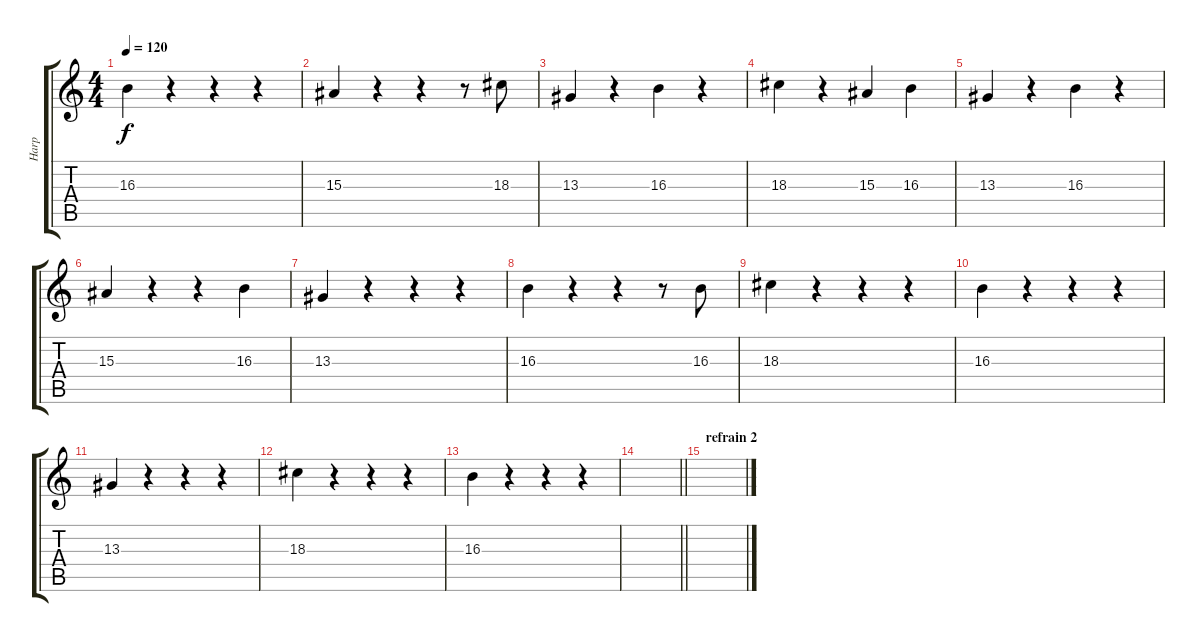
\track ("Harp" "Harp") {instrument orchestralharp}
\staff {score tabs}
\tuning (E4 B3 G3 D3 A2 E2) {hide}
\ts (4 4)
\tempo 120
\clef g2
\ks c
16.3.4{dy f} r.4 r.4 r.4 |
15.3.4 r.4 r.4 r.8 18.3.8 |
13.3.4 r.4 16.3.4 r.4 |
18.3.4 r.4 15.3.4 16.3.4 |
13.3.4 r.4 16.3.4 r.4 |
15.3.4 r.4 r.4 16.3.4 |
13.3.4 r.4 r.4 r.4 |
16.3.4 r.4 r.4 r.8 16.3.8 |
18.3.4 r.4 r.4 r.4 |
16.3.4 r.4 r.4 r.4 |
13.3.4 r.4 r.4 r.4 |
18.3.4 r.4 r.4 r.4 |
16.3.4 r.4 r.4 r.4 |
\barLineRight lightlight
|
\section ("" "refrain 2")
